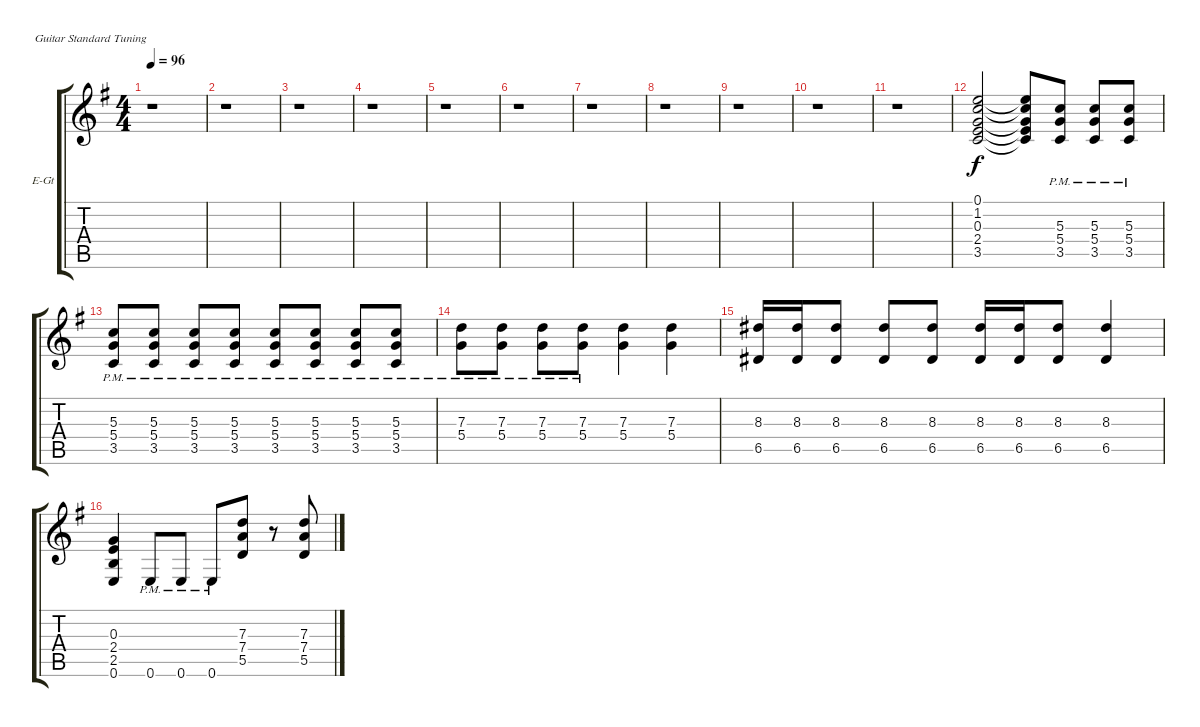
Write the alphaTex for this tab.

\bracketExtendMode groupsimilarinstruments
\firstSystemTrackNameOrientation horizontal
\otherSystemsTrackNameOrientation horizontal
\track ("Dirt Rhythm" "E-Gt") {instrument overdrivenguitar}
\staff {score tabs}
\tuning (E4 B3 G3 D3 A2 E2)
\ts (4 4)
\tempo 96
\clef g2
\ks eminor
r.1{dy f} |
r.1 |
r.1 |
r.1 |
r.1 |
r.1 |
r.1 |
r.1 |
r.1 |
r.1 |
r.1 |
(0.1 1.2 0.3 2.4 3.5).2 (0.1{t} 1.2{t} 0.3{t} 2.4{t} 3.5{t}).8 (5.3{pm} 5.4{pm} 3.5{pm}).8 (5.3{pm} 5.4{pm} 3.5{pm}).8 (5.3{pm} 5.4{pm} 3.5{pm}).8 |
(5.3{pm} 5.4{pm} 3.5{pm}).8 (5.3{pm} 5.4{pm} 3.5{pm}).8 (5.3{pm} 5.4{pm} 3.5{pm}).8 (5.3{pm} 5.4{pm} 3.5{pm}).8 (5.3{pm} 5.4{pm} 3.5{pm}).8 (5.3{pm} 5.4{pm} 3.5{pm}).8 (5.3{pm} 5.4{pm} 3.5{pm}).8 (5.3{pm} 5.4{pm} 3.5{pm}).8 |
(7.3{pm} 5.4{pm}).8 (7.3{pm} 5.4{pm}).8 (7.3{pm} 5.4{pm}).8 (7.3{pm} 5.4{pm}).8 (7.3 5.4).4 (7.3 5.4).4 |
(8.3 6.5).16 (8.3 6.5).16 (8.3 6.5).8 (8.3 6.5).8 (8.3 6.5).8 (8.3 6.5).16 (8.3 6.5).16 (8.3 6.5).8 (8.3 6.5).4 |
(0.3 2.4 2.5 0.6).4 0.6{pm}.8 0.6{pm}.8 0.6{pm}.8 (7.3 7.4 5.5).8 r.8 (7.3 7.4 5.5).8
